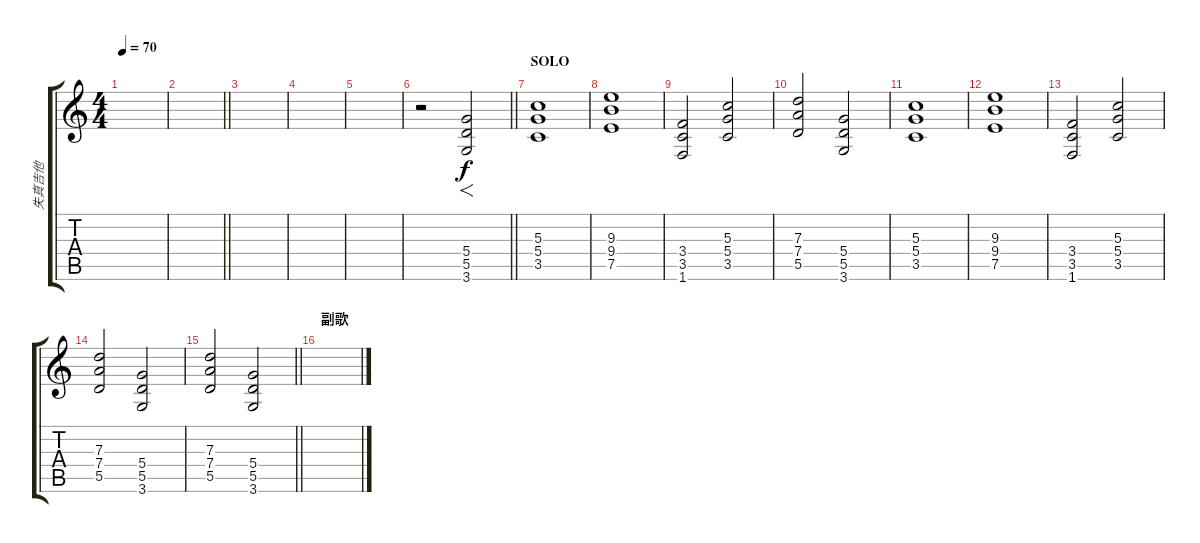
\track ("失真吉他" "失真吉他") {instrument distortionguitar}
\staff {score tabs}
\tuning (E4 B3 G3 D3 A2 E2) {hide}
\ts (4 4)
\tempo 70
\clef g2
\ks c
|
\barLineRight lightlight
|
|
|
|
\barLineRight lightlight
r.2 (5.4 5.5 3.6).2{f} |
\section ("" "SOLO")
(5.3 5.4 3.5).1 |
(9.3 9.4 7.5).1{txt ""} |
(3.4 3.5 1.6).2 (5.3 5.4 3.5).2 |
(7.3 7.4 5.5).2 (5.4 5.5 3.6).2 |
(5.3 5.4 3.5).1 |
(9.3 9.4 7.5).1 |
(3.4 3.5 1.6).2 (5.3 5.4 3.5).2 |
(7.3 7.4 5.5).2 (5.4 5.5 3.6).2 |
\barLineRight lightlight
(7.3 7.4 5.5).2 (5.4 5.5 3.6).2 |
\section ("" "副歌")
